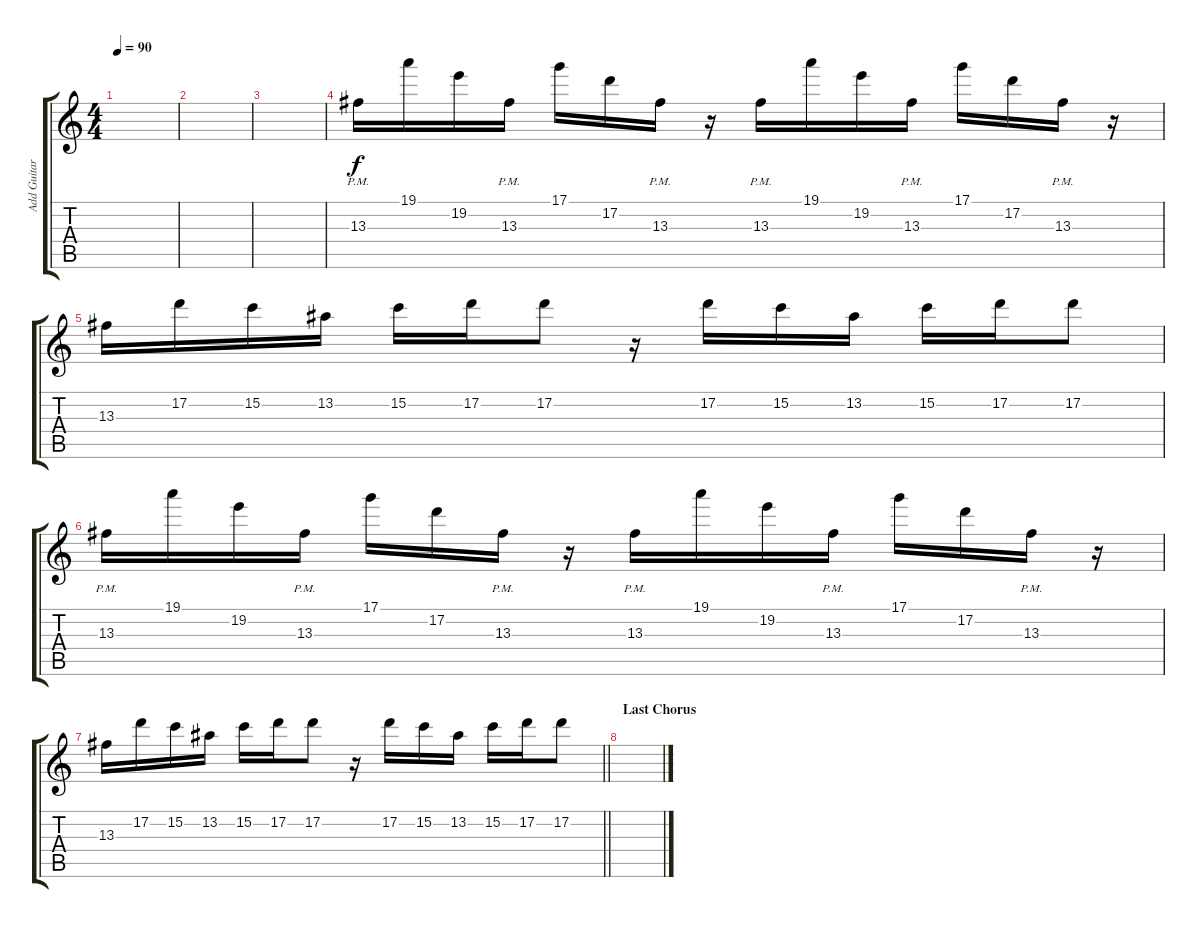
\track ("Add Guitar" "Add Guitar") {instrument distortionguitar}
\staff {score tabs}
\tuning (D4 A3 F3 C3 G2 C2) {hide}
\ts (4 4)
\tempo 90
\clef g2
\ks c
|
|
|
13.3{pm}.16 19.1.16 19.2.16 13.3{pm}.16 17.1.16 17.2.16 13.3{pm}.16 r.16 13.3{pm}.16 19.1.16 19.2.16 13.3{pm}.16 17.1.16 17.2.16 13.3{pm}.16 r.16 |
13.3.16 17.2.16 15.2.16 13.2.16 15.2.16 17.2.16 17.2.8 r.16 17.2.16 15.2.16 13.2.16 15.2.16 17.2.16 17.2.8 |
13.3{pm}.16 19.1.16 19.2.16 13.3{pm}.16 17.1.16 17.2.16 13.3{pm}.16 r.16 13.3{pm}.16 19.1.16 19.2.16 13.3{pm}.16 17.1.16 17.2.16 13.3{pm}.16 r.16 |
\barLineRight lightlight
13.3.16 17.2.16 15.2.16 13.2.16 15.2.16 17.2.16 17.2.8 r.16 17.2.16 15.2.16 13.2.16 15.2.16 17.2.16 17.2.8 |
\section ("" "Last Chorus")
